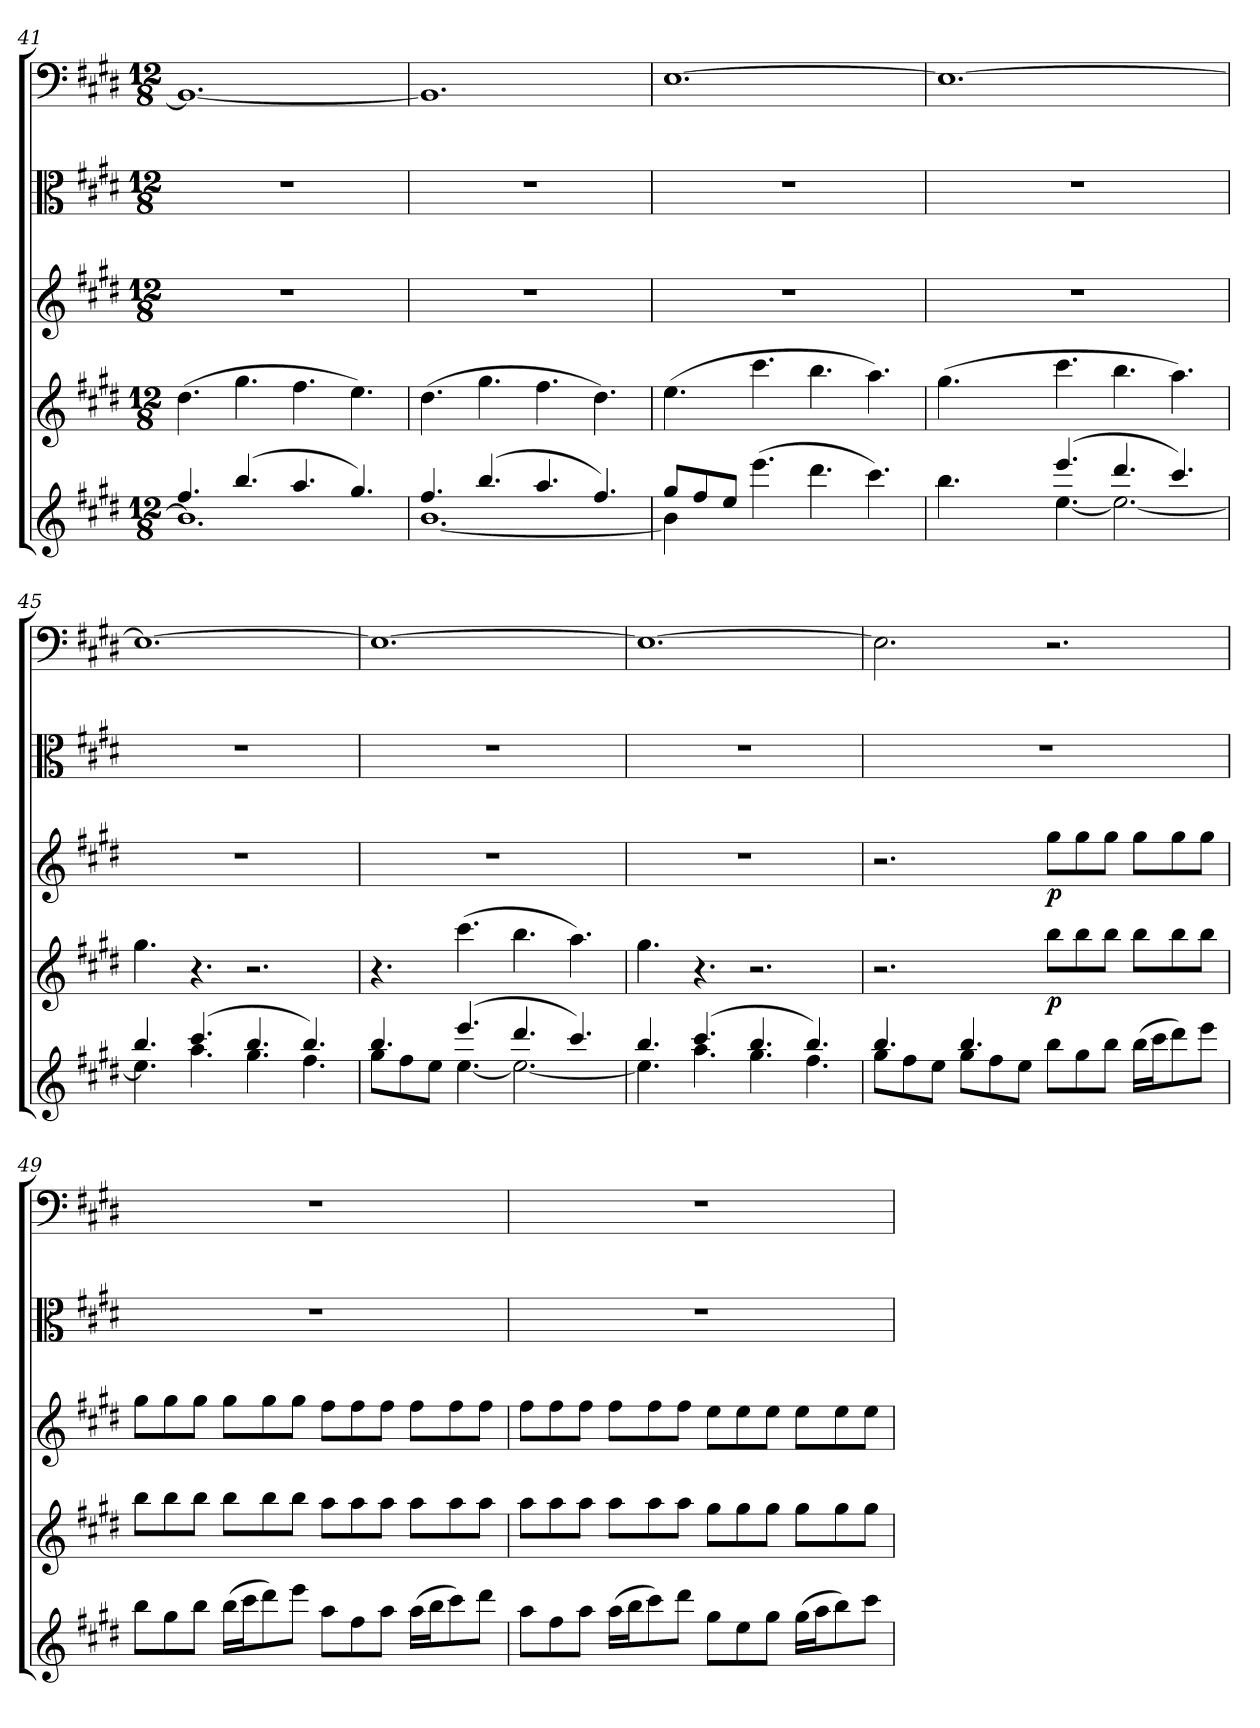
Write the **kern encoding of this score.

**kern	**kern	**dynam	**kern	**dynam	**kern	**kern
*part5	*part4	*part4	*part3	*part3	*part2	*part1
*staff5	*staff4	*staff4	*staff3	*staff3	*staff2	*staff1
*clefG2	*clefG2	*	*clefG2	*	*clefC3	*clefF4
*k[f#c#g#d#]	*k[f#c#g#d#]	*	*k[f#c#g#d#]	*	*k[f#c#g#d#]	*k[f#c#g#d#]
*E:	*E:	*	*E:	*	*E:	*E:
*M12/8	*M12/8	*	*M12/8	*	*M12/8	*M12/8
=41	=41	=41	=41	=41	=41	=41
*^	*	*	*	*	*	*
4.ff#/	1.b\]	(4.dd#\	.	1.r	.	1.r	1.BB/_
(4.bb/	.	4.gg#\	.	.	.	.	.
4.aa/	.	4.ff#\	.	.	.	.	.
4.gg#/)	.	4.ee\)	.	.	.	.	.
=42	=42	=42	=42	=42	=42	=42	=42
4.ff#/	[1.b\	(4.dd#\	.	1.r	.	1.r	1.BB/]
(4.bb/	.	4.gg#\	.	.	.	.	.
4.aa/	.	4.ff#\	.	.	.	.	.
4.ff#/)	.	4.dd#\)	.	.	.	.	.
=43	=43	=43	=43	=43	=43	=43	=43
8gg#/L	4b\]	(4.ee\	.	1.r	.	1.r	[1.E\
8ff#/	.	.	.	.	.	.	.
8ee/J	2..ryy	.	.	.	.	.	.
(4.eee\	.	4.ccc#\	.	.	.	.	.
4.ddd#\	.	4.bb\	.	.	.	.	.
4.ccc#\)	4.ryy	4.aa\)	.	.	.	.	.
=44	=44	=44	=44	=44	=44	=44	=44
4.bb\	16ryy	(4.gg#\	.	1.r	.	1.r	1.E\_
.	16ryy	.	.	.	.	.	.
.	16ryy	.	.	.	.	.	.
.	16ryy	.	.	.	.	.	.
.	16ryy	.	.	.	.	.	.
.	16ryy	.	.	.	.	.	.
(4.eee/	[4.ee\	4.ccc#\	.	.	.	.	.
4.ddd#/	2.ee\_	4.bb\	.	.	.	.	.
4.ccc#/)	.	4.aa\)	.	.	.	.	.
=45	=45	=45	=45	=45	=45	=45	=45
4.bb/	4.ee\]	4.gg#\	.	1.r	.	1.r	1.E\_
(4.ccc#/	4.aa\	4.r	.	.	.	.	.
4.bb/	4.gg#\	2.r	.	.	.	.	.
4.bb/)	4.ff#\	.	.	.	.	.	.
=46	=46	=46	=46	=46	=46	=46	=46
4.bb/	8gg#\L	4.r	.	1.r	.	1.r	1.E\_
.	8ff#\	.	.	.	.	.	.
.	8ee\J	.	.	.	.	.	.
(4.eee/	[4.ee\	(4.ccc#\	.	.	.	.	.
4.ddd#/	2.ee\_	4.bb\	.	.	.	.	.
4.ccc#/)	.	4.aa\)	.	.	.	.	.
=47	=47	=47	=47	=47	=47	=47	=47
4.bb/	4.ee\]	4.gg#\	.	1.r	.	1.r	1.E\_
(4.ccc#/	4.aa\	4.r	.	.	.	.	.
4.bb/	4.gg#\	2.r	.	.	.	.	.
4.bb/)	4.ff#\	.	.	.	.	.	.
=48	=48	=48	=48	=48	=48	=48	=48
4.bb/	8gg#\L	2.r	.	2.r	.	1.r	2.E\]
.	8ff#\	.	.	.	.	.	.
.	8ee\J	.	.	.	.	.	.
4.bb/	8gg#\L	.	.	.	.	.	.
.	8ff#\	.	.	.	.	.	.
.	8ee\J	.	.	.	.	.	.
8bb\L	2.ryy	8bb\L	p	8gg#\L	p	.	2.r
8gg#\	.	8bb\	.	8gg#\	.	.	.
8bb\J	.	8bb\J	.	8gg#\J	.	.	.
(16bb\LL	.	8bb\L	.	8gg#\L	.	.	.
16ccc#\J	.	.	.	.	.	.	.
8ddd#\)	.	8bb\	.	8gg#\	.	.	.
8eee\J	.	8bb\J	.	8gg#\J	.	.	.
*v	*v	*	*	*	*	*	*
=49	=49	=49	=49	=49	=49	=49
8bb\L	8bb\L	.	8gg#\L	.	1.r	1.r
8gg#\	8bb\	.	8gg#\	.	.	.
8bb\J	8bb\J	.	8gg#\J	.	.	.
(16bb\LL	8bb\L	.	8gg#\L	.	.	.
16ccc#\J	.	.	.	.	.	.
8ddd#\)	8bb\	.	8gg#\	.	.	.
8eee\J	8bb\J	.	8gg#\J	.	.	.
8aa\L	8aa\L	.	8ff#\L	.	.	.
8ff#\	8aa\	.	8ff#\	.	.	.
8aa\J	8aa\J	.	8ff#\J	.	.	.
(16aa\LL	8aa\L	.	8ff#\L	.	.	.
16bb\J	.	.	.	.	.	.
8ccc#\)	8aa\	.	8ff#\	.	.	.
8ddd#\J	8aa\J	.	8ff#\J	.	.	.
=50	=50	=50	=50	=50	=50	=50
8aa\L	8aa\L	.	8ff#\L	.	1.r	1.r
8ff#\	8aa\	.	8ff#\	.	.	.
8aa\J	8aa\J	.	8ff#\J	.	.	.
(16aa\LL	8aa\L	.	8ff#\L	.	.	.
16bb\J	.	.	.	.	.	.
8ccc#\)	8aa\	.	8ff#\	.	.	.
8ddd#\J	8aa\J	.	8ff#\J	.	.	.
8gg#\L	8gg#\L	.	8ee\L	.	.	.
8ee\	8gg#\	.	8ee\	.	.	.
8gg#\J	8gg#\J	.	8ee\J	.	.	.
(16gg#\LL	8gg#\L	.	8ee\L	.	.	.
16aa\J	.	.	.	.	.	.
8bb\)	8gg#\	.	8ee\	.	.	.
8ccc#\J	8gg#\J	.	8ee\J	.	.	.
=	=	=	=	=	=	=
*-	*-	*-	*-	*-	*-	*-
